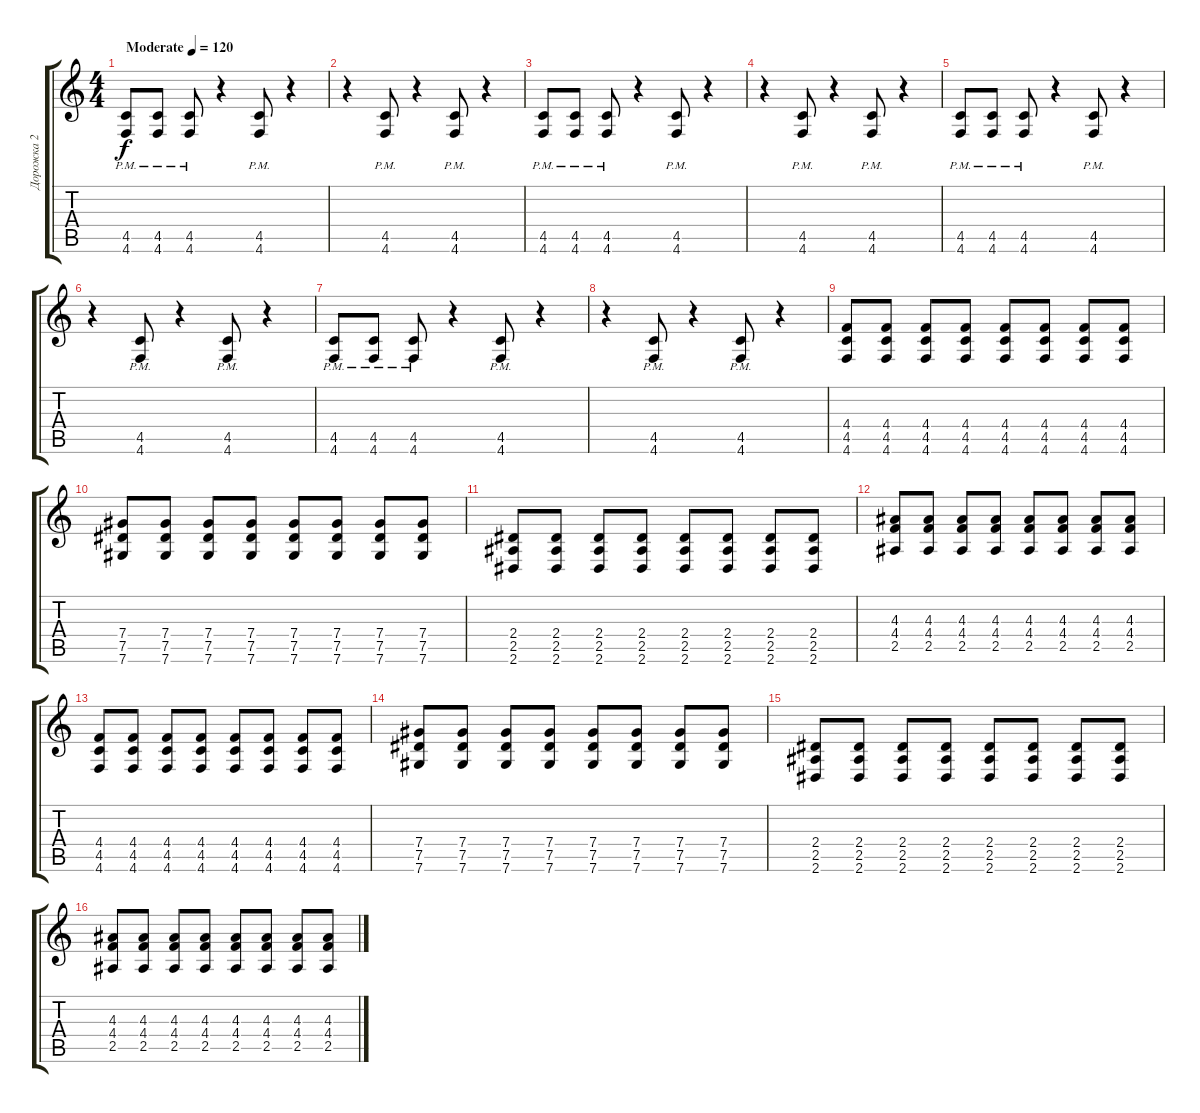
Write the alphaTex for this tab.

\track ("Дорожка 2" "Дорожка 2") {instrument distortionguitar}
\staff {score tabs}
\tuning (Eb4 Bb3 Gb3 Db3 Ab2 Db2) {hide}
\ts (4 4)
\tempo (120 "Moderate")
\clef g2
\ks c
(4.5{pm} 4.6{pm}).8{dy f instrument distortionguitar} (4.5{pm} 4.6{pm}).8 (4.5{pm} 4.6{pm}).8 r.4 (4.5{pm} 4.6{pm}).8 r.4 |
r.4 (4.5{pm} 4.6{pm}).8 r.4 (4.5{pm} 4.6{pm}).8 r.4 |
(4.5{pm} 4.6{pm}).8 (4.5{pm} 4.6{pm}).8 (4.5{pm} 4.6{pm}).8 r.4 (4.5{pm} 4.6{pm}).8 r.4 |
r.4 (4.5{pm} 4.6{pm}).8 r.4 (4.5{pm} 4.6{pm}).8 r.4 |
(4.5{pm} 4.6{pm}).8 (4.5{pm} 4.6{pm}).8 (4.5{pm} 4.6{pm}).8 r.4 (4.5{pm} 4.6{pm}).8 r.4 |
r.4 (4.5{pm} 4.6{pm}).8 r.4 (4.5{pm} 4.6{pm}).8 r.4 |
(4.5{pm} 4.6{pm}).8 (4.5{pm} 4.6{pm}).8 (4.5{pm} 4.6{pm}).8 r.4 (4.5{pm} 4.6{pm}).8 r.4 |
r.4 (4.5{pm} 4.6{pm}).8 r.4 (4.5{pm} 4.6{pm}).8 r.4 |
(4.4 4.5 4.6).8 (4.4 4.5 4.6).8 (4.4 4.5 4.6).8 (4.4 4.5 4.6).8 (4.4 4.5 4.6).8 (4.4 4.5 4.6).8 (4.4 4.5 4.6).8 (4.4 4.5 4.6).8 |
(7.4 7.5 7.6).8 (7.4 7.5 7.6).8 (7.4 7.5 7.6).8 (7.4 7.5 7.6).8 (7.4 7.5 7.6).8 (7.4 7.5 7.6).8 (7.4 7.5 7.6).8 (7.4 7.5 7.6).8 |
(2.4 2.5 2.6).8 (2.4 2.5 2.6).8 (2.4 2.5 2.6).8 (2.4 2.5 2.6).8 (2.4 2.5 2.6).8 (2.4 2.5 2.6).8 (2.4 2.5 2.6).8 (2.4 2.5 2.6).8 |
(4.3 4.4 2.5).8 (4.3 4.4 2.5).8 (4.3 4.4 2.5).8 (4.3 4.4 2.5).8 (4.3 4.4 2.5).8 (4.3 4.4 2.5).8 (4.3 4.4 2.5).8 (4.3 4.4 2.5).8 |
(4.4 4.5 4.6).8 (4.4 4.5 4.6).8 (4.4 4.5 4.6).8 (4.4 4.5 4.6).8 (4.4 4.5 4.6).8 (4.4 4.5 4.6).8 (4.4 4.5 4.6).8 (4.4 4.5 4.6).8 |
(7.4 7.5 7.6).8 (7.4 7.5 7.6).8 (7.4 7.5 7.6).8 (7.4 7.5 7.6).8 (7.4 7.5 7.6).8 (7.4 7.5 7.6).8 (7.4 7.5 7.6).8 (7.4 7.5 7.6).8 |
(2.4 2.5 2.6).8 (2.4 2.5 2.6).8 (2.4 2.5 2.6).8 (2.4 2.5 2.6).8 (2.4 2.5 2.6).8 (2.4 2.5 2.6).8 (2.4 2.5 2.6).8 (2.4 2.5 2.6).8 |
(4.3 4.4 2.5).8 (4.3 4.4 2.5).8 (4.3 4.4 2.5).8 (4.3 4.4 2.5).8 (4.3 4.4 2.5).8 (4.3 4.4 2.5).8 (4.3 4.4 2.5).8 (4.3 4.4 2.5).8
